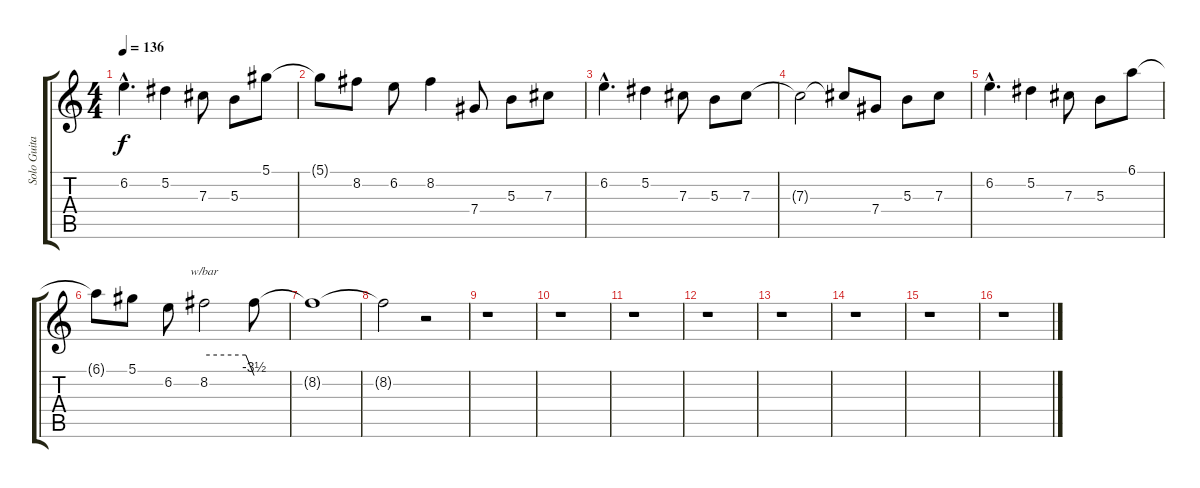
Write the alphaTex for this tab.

\track ("Solo Guitar" "Solo Guita") {instrument distortionguitar}
\staff {score tabs}
\tuning (Eb4 Bb3 Gb3 Db3 Ab2 Eb2) {hide}
\ts (4 4)
\tempo 136
\clef g2
\ks c
6.2{hac}.4{d dy f} 5.2.4 7.3.8 5.3.8 5.1.8 |
5.1{t}.8 8.2.8 6.2.8 8.2.4 7.4.8 5.3.8 7.3.8 |
6.2{hac}.4{d} 5.2.4 7.3.8 5.3.8 7.3.8 |
7.3{t}.2 7.3{t}.8 7.4.8 5.3.8 7.3.8 |
6.2{hac}.4{d} 5.2.4 7.3.8 5.3.8 6.1.8 |
6.1{t}.8 5.1.8 6.2.8 8.2.2{tbe (custom default 0 0 50 0 60 -14)} 8.2{t}.8 |
8.2{t}.1 |
8.2{t}.2 r.2 |
r.1 |
r.1 |
r.1 |
r.1 |
r.1 |
r.1 |
r.1 |
r.1
